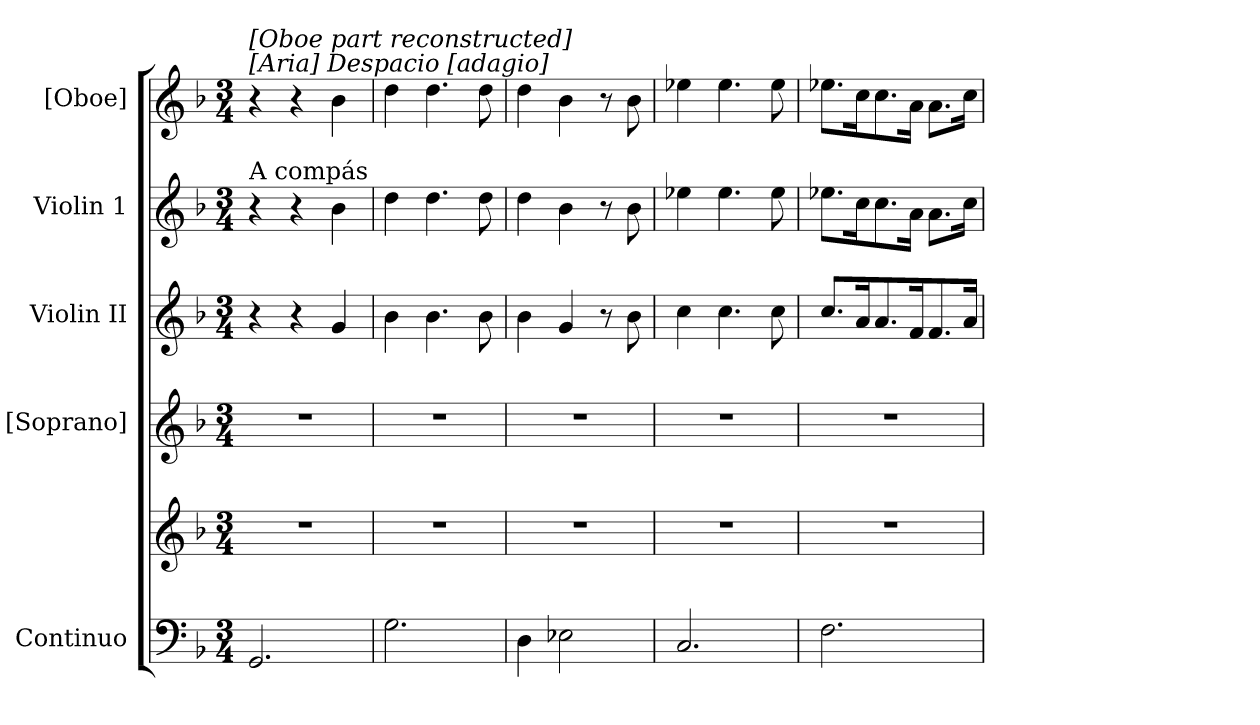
**kern	**kern	**kern	**kern	**kern	**kern
*part5	*part5	*part4	*part3	*part2	*part1
*staff6	*staff5	*staff4	*staff3	*staff2	*staff1
*I"Continuo	*	*I"[Soprano]	*I"Violin II	*I"Violin 1	*I"[Oboe]
*I'Cont.	*	*I'A.	*I'Vln. II	*I'Vln. 1	*I'Ob.
!!LO:PB:g=z
*clefF4	*clefG2	*clefG2	*clefG2	*clefG2	*clefG2
*k[b-]	*k[b-]	*k[b-]	*k[b-]	*k[b-]	*k[b-]
*F:	*F:	*F:	*F:	*F:	*F:
*M3/4	*M3/4	*M3/4	*M3/4	*M3/4	*M3/4
=1	=1	=1	=1	=1	=1
!	!	!	!	!	!LO:TX:a:t=[Aria] Despacio [adagio]
!	!	!	!	!	!LO:TX:a:t=[Oboe part reconstructed]
!	!	!	!	!LO:TX:a:t=A compás	!
!	!LO:N:vis=1	!LO:N:vis=1	!	!	!
2.GGi/	2.r	2.r	4r	4r	4r
.	.	.	4r	4r	4r
.	.	.	4gi/	4b-i\	4b-i\
=2	=2	=2	=2	=2	=2
!	!LO:N:vis=1	!LO:N:vis=1	!	!	!
2.Gi\	2.r	2.r	4b-i\	4ddi\	4ddi\
.	.	.	4.b-i\	4.ddi\	4.ddi\
.	.	.	8b-i\	8ddi\	8ddi\
=3	=3	=3	=3	=3	=3
!	!LO:N:vis=1	!LO:N:vis=1	!	!	!
4Di\	2.r	2.r	4b-i\	4ddi\	4ddi\
2E-Xi\	.	.	4gi/	4b-i\	4b-i\
.	.	.	8r	8r	8r
.	.	.	8b-i\	8b-i\	8b-i\
=4	=4	=4	=4	=4	=4
!	!LO:N:vis=1	!LO:N:vis=1	!	!	!
2.Ci/	2.r	2.r	4cci\	4ee-Xi\	4ee-Xi\
.	.	.	4.cci\	4.ee-i\	4.ee-i\
.	.	.	8cci\	8ee-i\	8ee-i\
=5	=5	=5	=5	=5	=5
!	!LO:N:vis=1	!LO:N:vis=1	!	!	!
2.Fi\	2.r	2.r	8.cci/L	8.ee-Xi\L	8.ee-Xi\L
.	.	.	16ai/k	16cci\k	16cci\k
.	.	.	8.ai/	8.cci\	8.cci\
.	.	.	16fi/k	16ai\Jk	16ai\Jk
.	.	.	8.fi/	8.ai\L	8.ai\L
.	.	.	16ai/Jk	16cci\Jk	16cci\Jk
=	=	=	=	=	=
*-	*-	*-	*-	*-	*-
